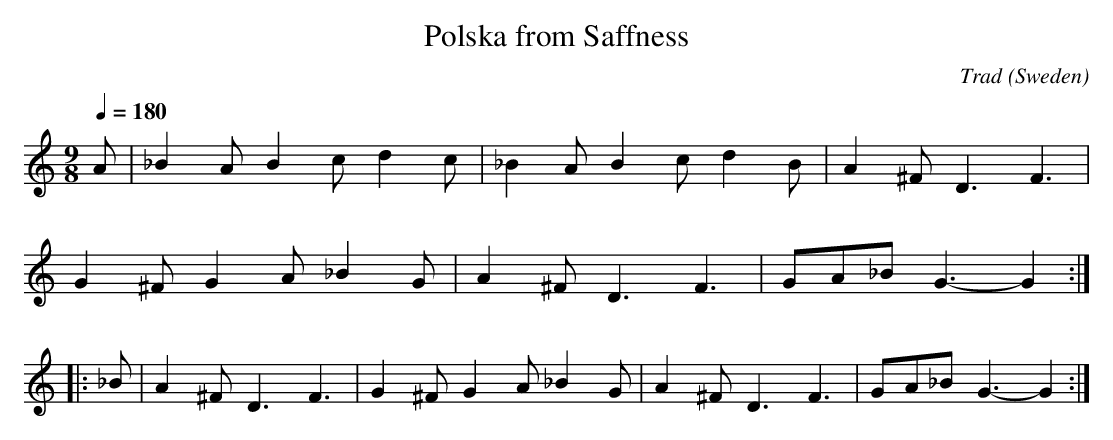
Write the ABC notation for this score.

X:1
T:Polska from Saffness
C:Trad
L:1/8
M:9/8
O:Sweden
Q:1/4=180
K:^f_b
A|_B2A B2c d2c|_B2A B2c d2B|A2^F D3F3|
G2^F G2A _B2G|A2^F D3F3|GA_B G3-G2:|
|:_B|A2^F D3F3|G2^F G2A _B2G|A2^F D3F3|GA_B G3-G2:|
